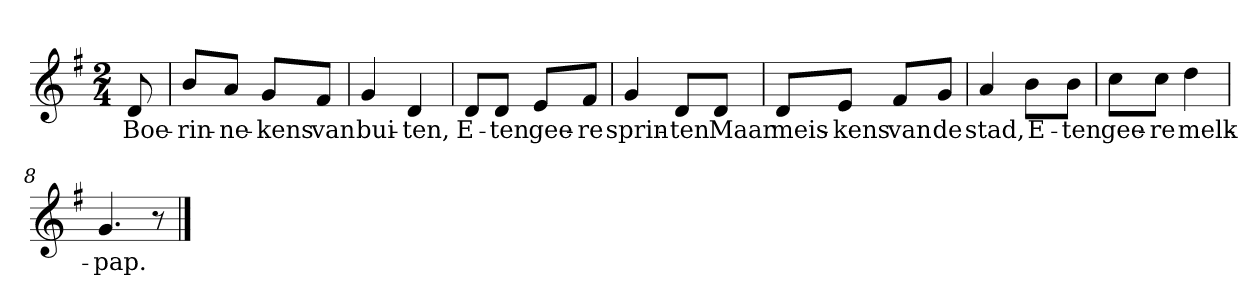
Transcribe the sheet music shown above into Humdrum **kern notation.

**kern	**text
*part1	*part1
*staff1	*staff1
*clefG2	*
*k[f#]	*
*G:	*
*M2/4	*
*MM120	*
=	=
8d	Boe-
=1	=1
8b/L	-rin-
8a/J	-ne-
8g/L	-kens
8f#/J	van
=2	=2
4g	bui-
4d	-ten,
=3	=3
8d/L	E-
8d/J	-ten
8e/L	gee-
8f#/J	-re
=4	=4
4g	sprin-
8d/L	-ten
8d/J	Maar
=5	=5
8d/L	meis-
8e/J	-kens
8f#/L	van
8g/J	de
=6	=6
4a	stad,
8b\L	E-
8b\J	-ten
=7	=7
8cc\L	gee-
8cc\J	-re
4dd	melk-
=8	=8
4.g	-pap.
8r	.
==	==
*-	*-
